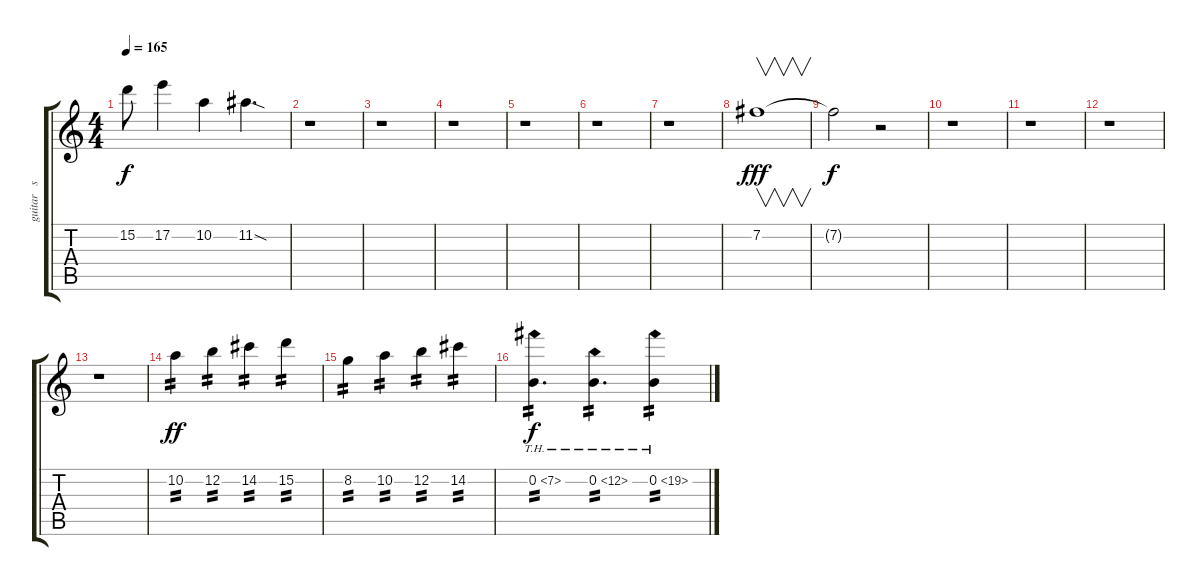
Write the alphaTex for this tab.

\track ("guitar   solo   one" "guitar   s") {instrument overdrivenguitar}
\staff {score tabs}
\tuning (E4 B3 G3 D3 A2 E2) {hide}
\ts (4 4)
\tempo 165
\clef g2
\ks c
15.2{t}.8{dy f} 17.2.4 10.2.4 11.2{sod}.4{d} |
r.1 |
r.1 |
r.1 |
r.1 |
r.1 |
r.1 |
7.2.1{v dy fff} |
7.2{t}.2{dy f} r.2 |
r.1 |
r.1 |
r.1 |
r.1 |
10.2.4{tp 2 dy ff} 12.2.4{tp 2} 14.2.4{tp 2} 15.2.4{tp 2} |
8.2.4{tp 2} 10.2.4{tp 2} 12.2.4{tp 2} 14.2.4{tp 2} |
0.2{th 7}.4{d tp 2 dy f} 0.2{th 12}.4{d tp 2} 0.2{th 19}.4{tp 2}
